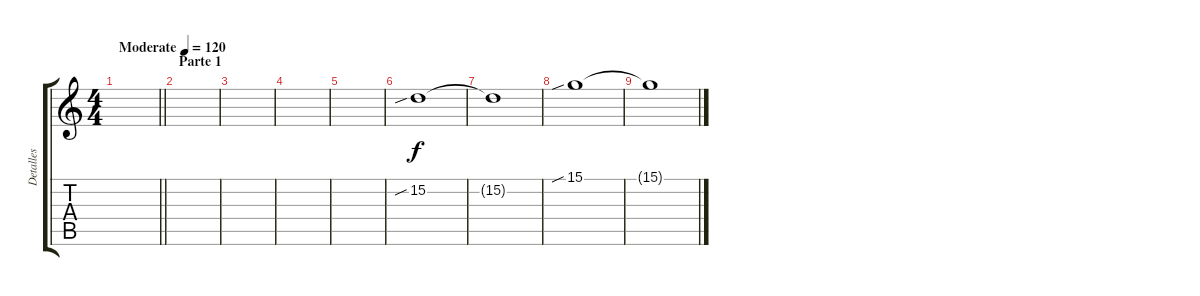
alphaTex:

\track ("Detalles" "Detalles") {instrument trumpet}
\staff {score tabs}
\tuning (E4 B3 G3 D3 A2 E2) {hide}
\ts (4 4)
\tempo (120 "Moderate")
\clef g2
\barLineRight lightlight
\ks c
|
\section ("" "Parte 1")
|
|
|
|
15.2{sib}.1{instrument whistle} |
15.2{t}.1{instrument whistle} |
15.1{sib}.1{instrument whistle} |
15.1{t}.1{instrument whistle}
